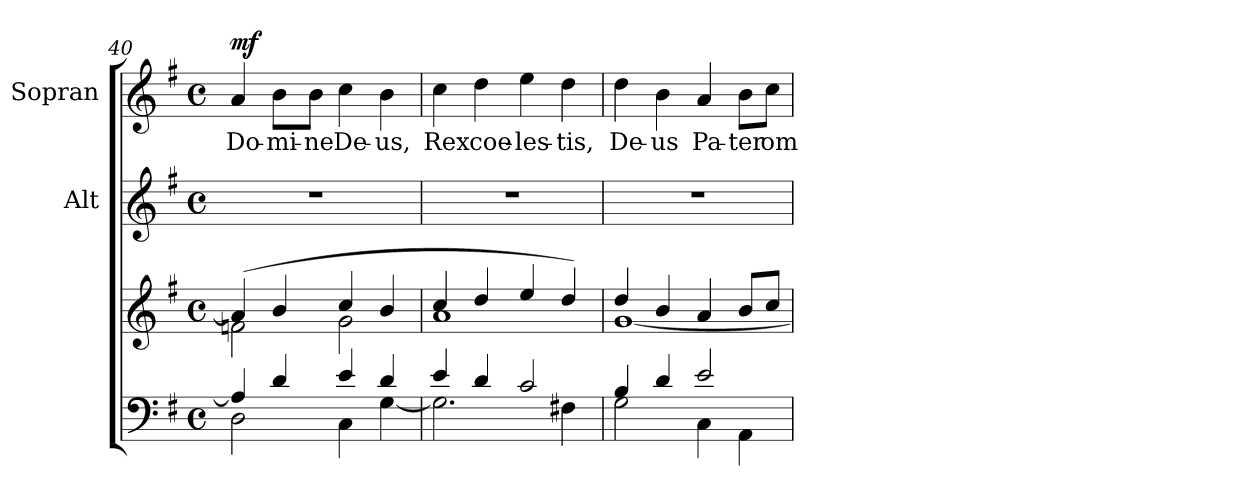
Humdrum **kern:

**kern	**kern	**kern	**kern	**text	**dynam
*part3	*part3	*part2	*part1	*part1	*part1
*staff4	*staff3	*staff2	*staff1	*staff1	*staff1
*	*	*I"Alt	*I"Sopran	*	*
*	*	*I'A.	*I'S.	*	*
*clefF4	*clefG2	*clefG2	*clefG2	*	*
*k[f#]	*k[f#]	*k[f#]	*k[f#]	*	*
*G:	*G:	*G:	*G:	*	*
*M4/4	*M4/4	*M4/4	*M4/4	*	*
*met(c)	*met(c)	*met(c)	*met(c)	*	*
=40	=40	=40	=40	=40	=40
*^	*^	*	*	*	*
!	!	!	!	!	!	!LO:LY:b	!LO:DY:a
4A/]	2D\	(4a/]	2fn\	1r	4a/	Do-	mf
!	!	!	!	!	!	!LO:LY:b	!
4d/	.	4b/	.	.	8b\L	-mi-	.
!	!	!	!	!	!	!LO:LY:b	!
.	.	.	.	.	8b\J	-ne	.
!	!	!	!	!	!	!LO:LY:b	!
4e/	4C\	4cc/	2g\	.	4cc\	De-	.
!	!	!	!	!	!	!LO:LY:b	!
4d/	[<4G\	4b/	.	.	4b\	-us,	.
=41	=41	=41	=41	=41	=41	=41	=41
!	!	!	!	!	!	!LO:LY:b	!
4e/	2.G\]	4cc/	1a	1r	4cc\	Rex	.
!	!	!	!	!	!	!LO:LY:b	!
4d/	.	4dd/	.	.	4dd\	coe-	.
!	!	!	!	!	!	!LO:LY:b	!
2c/	.	4ee/	.	.	4ee\	-les-	.
!	!	!	!	!	!	!LO:LY:b	!
.	4F#X\	4dd/)	.	.	4dd\	-tis,	.
!!LO:LB:g=z
=42	=42	=42	=42	=42	=42	=42	=42
!	!	!	!	!	!	!LO:LY:b	!
4B/	2G\	4dd/	[<1g	1r	4dd\	De-	.
!	!	!	!	!	!	!LO:LY:b	!
4d/	.	4b/	.	.	4b\	-us	.
!	!	!	!	!	!	!LO:LY:b	!
2e/	4C\	4a/	.	.	4a/	Pa-	.
!	!	!	!	!	!	!LO:LY:b	!
.	4AA\	8b/L	.	.	8b\L	-ter	.
!	!	!	!	!	!	!LO:LY:b	!
.	.	8cc/J	.	.	8cc\J	om-	.
*v	*v	*	*	*	*	*	*
*	*v	*v	*	*	*	*
=	=	=	=	=	=
*-	*-	*-	*-	*-	*-
